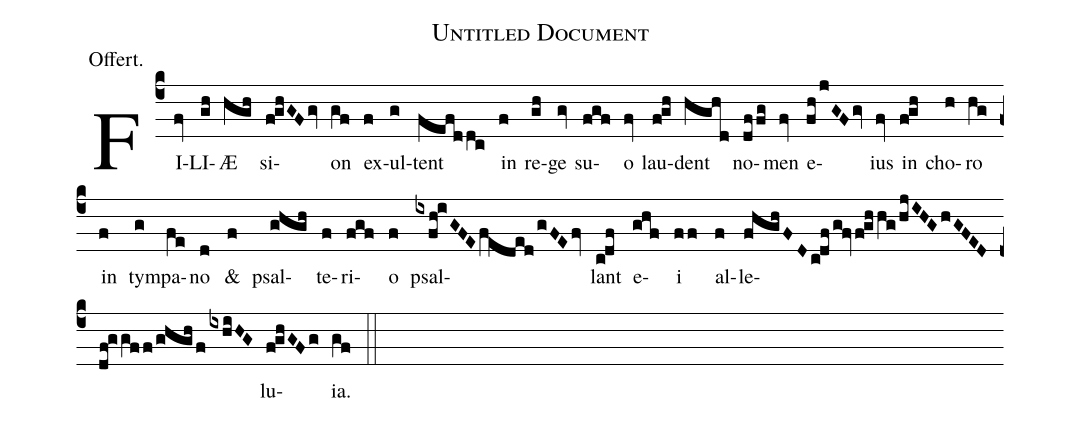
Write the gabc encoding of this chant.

name: Untitled Document;
annotation: Offert.;
%%
(c4)FI(fv)LI(gh)Æ(hgh) si(fghGFgv)on(gf) ex(f)ul(g)tent(fefd/dc) in(f) re(gh)ge(gv) su(fgf)o(fv) lau(fgh)dent(hghd) no(dffg)men(fv) e(fh/jGFgv)ius(fv) in(fgh) cho(h)ro(hg) in(f) tym(g)pa(fe)no(d) &(f) psal(ghgh)te(f)ri(fgf)o(f) psal(ixfh!iGFEfV!eded/gFEfv)lant(cdf) e(ghf)i(ff) al(f)le(fhghFDcdfg!fvfghhg/hjIHGhGFEDdf!ggff/ghgh/f/ixhiHG)lu(fghGFg)ia.(gf::)
